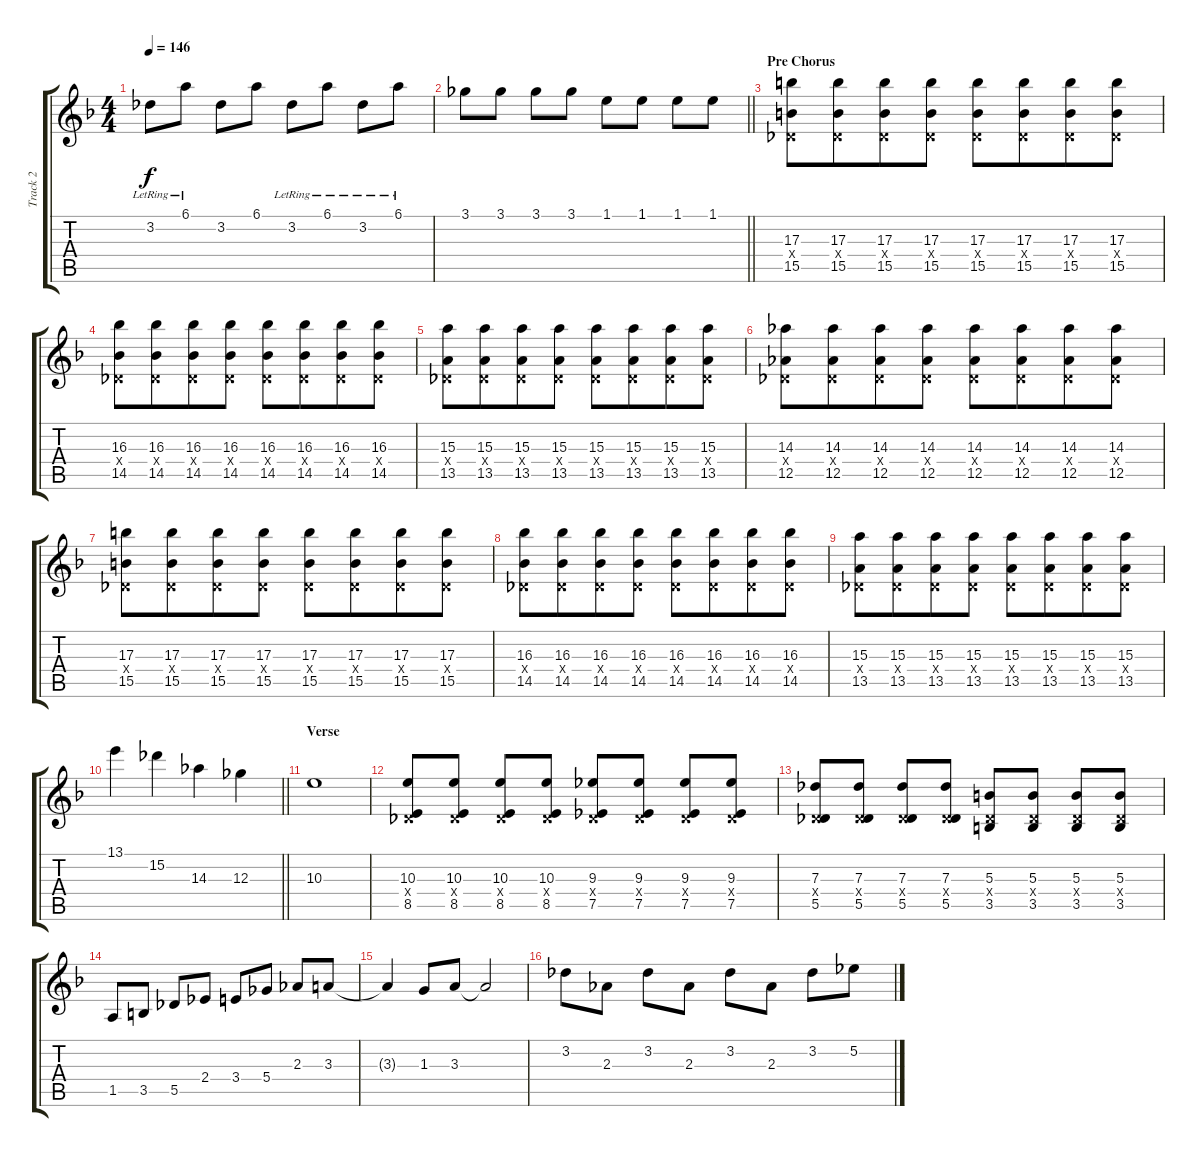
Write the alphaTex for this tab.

\track ("Track 2" "Track 2") {instrument electricguitarjazz}
\staff {score tabs}
\tuning (Eb4 Bb3 Gb3 Db3 Ab2 Db2) {hide}
\ts (4 4)
\tempo 146
\clef g2
\ks f
3.2{lr}.8{dy f} 6.1{lr}.8 3.2.8 6.1.8 3.2{lr}.8 6.1{lr}.8 3.2{lr}.8 6.1{lr}.8 |
\barLineRight lightlight
3.1.8 3.1.8 3.1.8 3.1.8 1.1.8 1.1.8 1.1.8 1.1.8 |
\section ("" "Pre Chorus")
(17.3 0.4{x} 15.5).8 (17.3 0.4{x} 15.5).8{beam merge} (17.3 0.4{x} 15.5).8 (17.3 0.4{x} 15.5).8 (17.3 0.4{x} 15.5).8 (17.3 0.4{x} 15.5).8{beam merge} (17.3 0.4{x} 15.5).8 (17.3 0.4{x} 15.5).8 |
(16.3 0.4{x} 14.5).8 (16.3 0.4{x} 14.5).8{beam merge} (16.3 0.4{x} 14.5).8 (16.3 0.4{x} 14.5).8 (16.3 0.4{x} 14.5).8 (16.3 0.4{x} 14.5).8{beam merge} (16.3 0.4{x} 14.5).8 (16.3 0.4{x} 14.5).8 |
(15.3 0.4{x} 13.5).8 (15.3 0.4{x} 13.5).8{beam merge} (15.3 0.4{x} 13.5).8 (15.3 0.4{x} 13.5).8 (15.3 0.4{x} 13.5).8 (15.3 0.4{x} 13.5).8{beam merge} (15.3 0.4{x} 13.5).8 (15.3 0.4{x} 13.5).8 |
(14.3 0.4{x} 12.5).8 (14.3 0.4{x} 12.5).8{beam merge} (14.3 0.4{x} 12.5).8 (14.3 0.4{x} 12.5).8 (14.3 0.4{x} 12.5).8 (14.3 0.4{x} 12.5).8{beam merge} (14.3 0.4{x} 12.5).8 (14.3 0.4{x} 12.5).8 |
(17.3 0.4{x} 15.5).8 (17.3 0.4{x} 15.5).8{beam merge} (17.3 0.4{x} 15.5).8 (17.3 0.4{x} 15.5).8 (17.3 0.4{x} 15.5).8 (17.3 0.4{x} 15.5).8{beam merge} (17.3 0.4{x} 15.5).8 (17.3 0.4{x} 15.5).8 |
(16.3 0.4{x} 14.5).8 (16.3 0.4{x} 14.5).8{beam merge} (16.3 0.4{x} 14.5).8 (16.3 0.4{x} 14.5).8 (16.3 0.4{x} 14.5).8 (16.3 0.4{x} 14.5).8{beam merge} (16.3 0.4{x} 14.5).8 (16.3 0.4{x} 14.5).8 |
(15.3 0.4{x} 13.5).8 (15.3 0.4{x} 13.5).8{beam merge} (15.3 0.4{x} 13.5).8 (15.3 0.4{x} 13.5).8 (15.3 0.4{x} 13.5).8 (15.3 0.4{x} 13.5).8{beam merge} (15.3 0.4{x} 13.5).8 (15.3 0.4{x} 13.5).8 |
\barLineRight lightlight
13.1.4 15.2.4 14.3.4 12.3.4 |
\section ("" "Verse")
10.3.1 |
(10.3 0.4{x} 8.5).8 (10.3 0.4{x} 8.5).8 (10.3 0.4{x} 8.5).8 (10.3 0.4{x} 8.5).8 (9.3 0.4{x} 7.5).8 (9.3 0.4{x} 7.5).8 (9.3 0.4{x} 7.5).8 (9.3 0.4{x} 7.5).8 |
(7.3 0.4{x} 5.5).8 (7.3 0.4{x} 5.5).8 (7.3 0.4{x} 5.5).8 (7.3 0.4{x} 5.5).8 (5.3 0.4{x} 3.5).8 (5.3 0.4{x} 3.5).8 (5.3 0.4{x} 3.5).8 (5.3 0.4{x} 3.5).8 |
1.5.8 3.5.8 5.5.8 2.4.8 3.4.8 5.4.8 2.3.8 3.3.8 |
3.3{t}.4 1.3.8 3.3.8 3.3{t}.2 |
3.2.8 2.3.8 3.2.8 2.3.8 3.2.8 2.3.8 3.2.8 5.2{sl}.8
